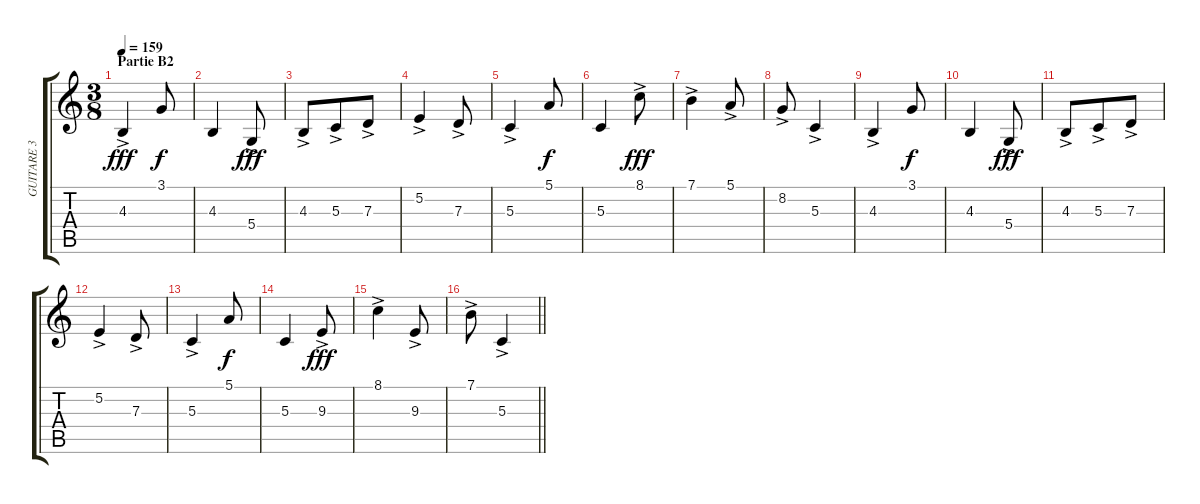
\track ("GUITARE 3" "GUITARE 3") {instrument acousticgrandpiano}
\staff {score tabs}
\tuning (E4 B3 G3 D3 A2 E2) {hide}
\ts (3 8)
\section ("" "Partie B2")
\tempo 159
\clef g2
\ks c
4.3{ac}.4{dy fff} 3.1.8{dy f} |
4.3.4 5.4{ac}.8{dy fff} |
4.3{ac}.8 5.3{ac}.8 7.3{ac}.8 |
5.2{ac}.4 7.3{ac}.8 |
5.3{ac}.4 5.1.8{dy f} |
5.3.4 8.1{ac}.8{dy fff} |
7.1{ac}.4 5.1{ac}.8 |
8.2{ac}.8 5.3{ac}.4 |
4.3{ac}.4 3.1.8{dy f} |
4.3.4 5.4{ac}.8{dy fff} |
4.3{ac}.8 5.3{ac}.8 7.3{ac}.8 |
5.2{ac}.4 7.3{ac}.8 |
5.3{ac}.4 5.1.8{dy f} |
5.3.4 9.3{ac}.8{dy fff} |
8.1{ac}.4 9.3{ac}.8 |
\barLineRight lightlight
7.1{ac}.8 5.3{ac}.4
